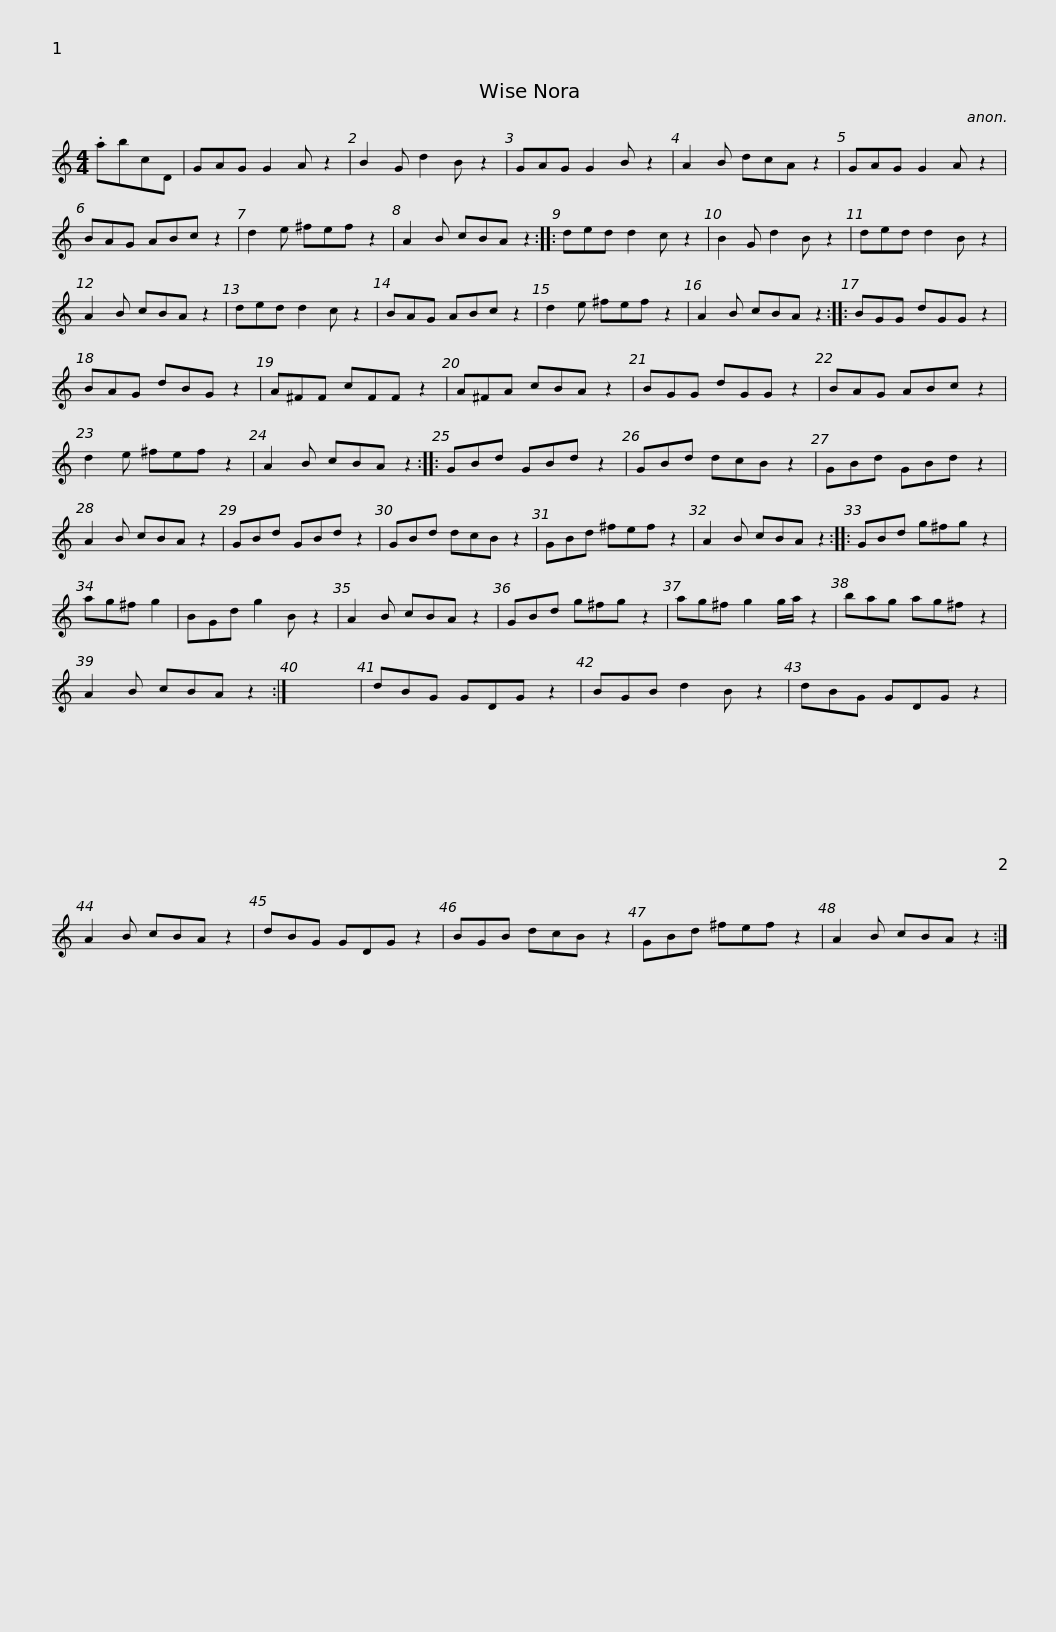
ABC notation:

X:1
L:1/8
M:4/4
I:linebreak $
K:C
V:1 treble
V:1
 .abcD | GAG G2 A z2 | B2 G d2 B z2 | GAG G2 B z2 | A2 B dcA z2 | %5
 GAG G2 A z2 | BAG ABc z2 |$ d2 e ^fef z2 | A2 B cBA z2 :: ded d2 c z2 | %10
 B2 G d2 B z2 | ded d2 B z2 | A2 B cBA z2 | ded d2 c z2 |$ BAG ABc z2 | %15
 d2 e ^fef z2 | A2 B cBA z2 :: BGG dGG z2 | BAG dBG z2 | A^FF cFF z2 |$ %20
 A^FA cBA z2 | BGG dGG z2 | BAG ABc z2 | d2 e ^fef z2 | A2 B cBA z2 :: %25
 GBd GBd z2 |$ GBd dcB z2 | GBd GBd z2 | A2 B cBA z2 | GBd GBd z2 | %30
 GBd dcB z2 | GBd ^fef z2 |$ A2 B cBA z2 :: GBd g^fg z2 | ag^f g2 | %35
 BGd g2 B z2 | A2 B cBA z2 | GBd g^fg z2 | ag^f g2 g/a/ z2 |$ bag ag^f z2 | %40
 A2 B cBA z2 :| x8 | dBG GDG z2 | BGB d2 B z2 | dBG GDG z2 | %45
 A2 B cBA z2 |$ dBG GDG z2 | BGB dcB z2 | GBd ^fef z2 | A2 B cBA z2 :| %50
